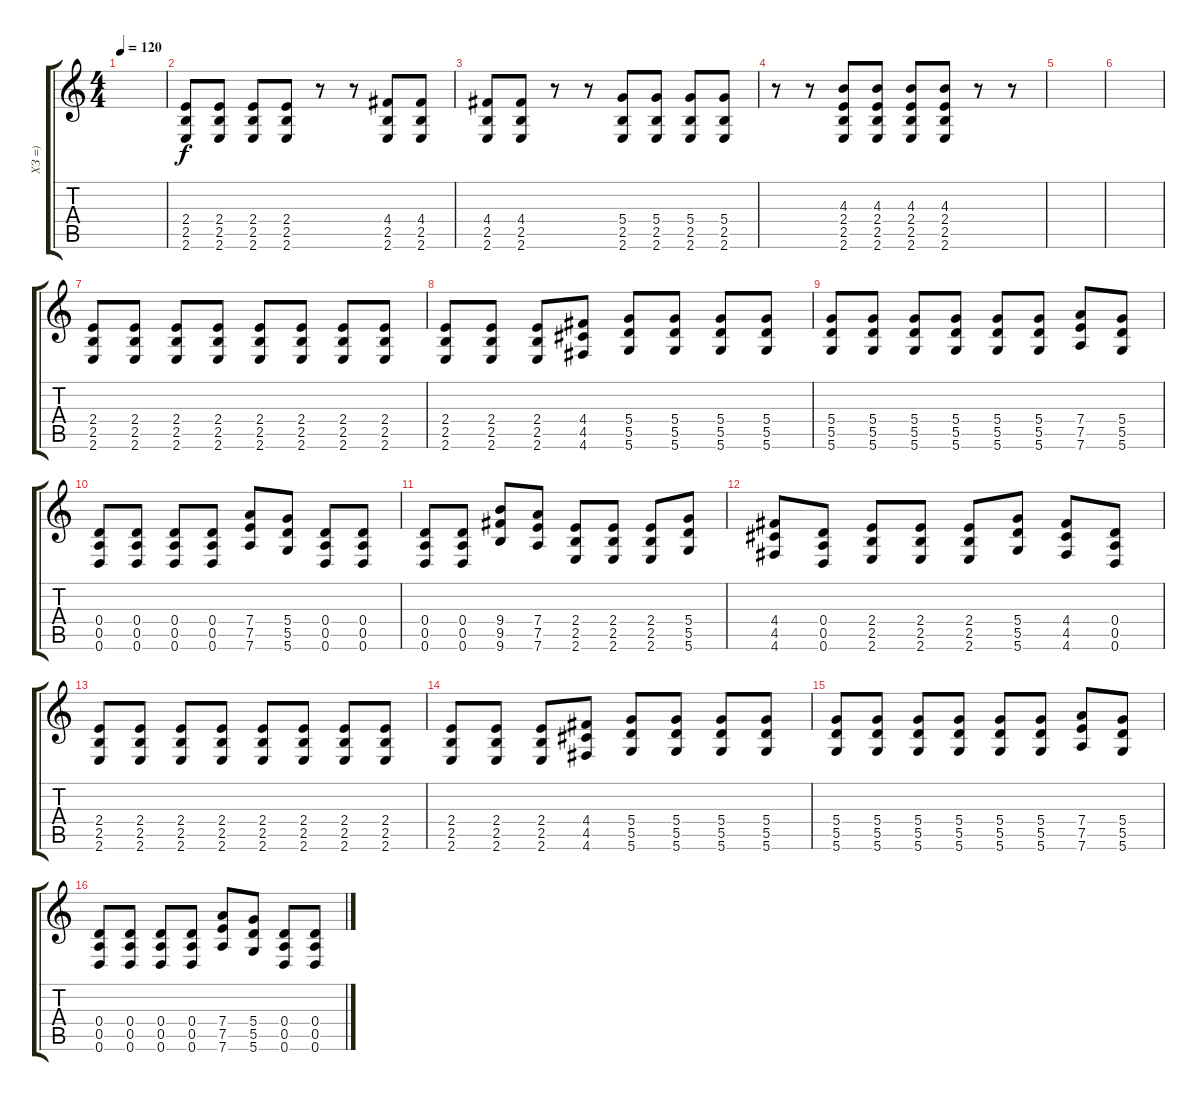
\track ("ХЗ =)" "ХЗ =)") {mute instrument distortionguitar}
\staff {score tabs}
\tuning (E4 B3 G3 D3 A2 D2) {hide}
\ts (4 4)
\tempo 120
\clef g2
\ks c
|
(2.4 2.5 2.6).8 (2.4 2.5 2.6).8 (2.4 2.5 2.6).8 (2.4 2.5 2.6).8 r.8 r.8 (4.4 2.5 2.6).8 (4.4 2.5 2.6).8 |
(4.4 2.5 2.6).8 (4.4 2.5 2.6).8 r.8 r.8 (5.4 2.5 2.6).8 (5.4 2.5 2.6).8 (5.4 2.5 2.6).8 (5.4 2.5 2.6).8 |
r.8 r.8 (4.3 2.4 2.5 2.6).8 (4.3 2.4 2.5 2.6).8 (4.3 2.4 2.5 2.6).8 (4.3 2.4 2.5 2.6).8 r.8 r.8 |
|
|
(2.4 2.5 2.6).8 (2.4 2.5 2.6).8 (2.4 2.5 2.6).8 (2.4 2.5 2.6).8 (2.4 2.5 2.6).8 (2.4 2.5 2.6).8 (2.4 2.5 2.6).8 (2.4 2.5 2.6).8 |
(2.4 2.5 2.6).8 (2.4 2.5 2.6).8 (2.4 2.5 2.6).8 (4.4 4.5 4.6).8 (5.4 5.5 5.6).8 (5.4 5.5 5.6).8 (5.4 5.5 5.6).8 (5.4 5.5 5.6).8 |
(5.4 5.5 5.6).8 (5.4 5.5 5.6).8 (5.4 5.5 5.6).8 (5.4 5.5 5.6).8 (5.4 5.5 5.6).8 (5.4 5.5 5.6).8 (7.4 7.5 7.6).8 (5.4 5.5 5.6).8 |
(0.4 0.5 0.6).8 (0.4 0.5 0.6).8 (0.4 0.5 0.6).8 (0.4 0.5 0.6).8 (7.4 7.5 7.6).8 (5.4 5.5 5.6).8 (0.4 0.5 0.6).8 (0.4 0.5 0.6).8 |
(0.4 0.5 0.6).8 (0.4 0.5 0.6).8 (9.4 9.5 9.6).8 (7.4 7.5 7.6).8 (2.4 2.5 2.6).8 (2.4 2.5 2.6).8 (2.4 2.5 2.6).8 (5.4 5.5 5.6).8 |
(4.4 4.5 4.6).8 (0.4 0.5 0.6).8 (2.4 2.5 2.6).8 (2.4 2.5 2.6).8 (2.4 2.5 2.6).8 (5.4 5.5 5.6).8 (4.4 4.5 4.6).8 (0.4 0.5 0.6).8 |
(2.4 2.5 2.6).8 (2.4 2.5 2.6).8 (2.4 2.5 2.6).8 (2.4 2.5 2.6).8 (2.4 2.5 2.6).8 (2.4 2.5 2.6).8 (2.4 2.5 2.6).8 (2.4 2.5 2.6).8 |
(2.4 2.5 2.6).8 (2.4 2.5 2.6).8 (2.4 2.5 2.6).8 (4.4 4.5 4.6).8 (5.4 5.5 5.6).8 (5.4 5.5 5.6).8 (5.4 5.5 5.6).8 (5.4 5.5 5.6).8 |
(5.4 5.5 5.6).8 (5.4 5.5 5.6).8 (5.4 5.5 5.6).8 (5.4 5.5 5.6).8 (5.4 5.5 5.6).8 (5.4 5.5 5.6).8 (7.4 7.5 7.6).8 (5.4 5.5 5.6).8 |
(0.4 0.5 0.6).8 (0.4 0.5 0.6).8 (0.4 0.5 0.6).8 (0.4 0.5 0.6).8 (7.4 7.5 7.6).8 (5.4 5.5 5.6).8 (0.4 0.5 0.6).8 (0.4 0.5 0.6).8
